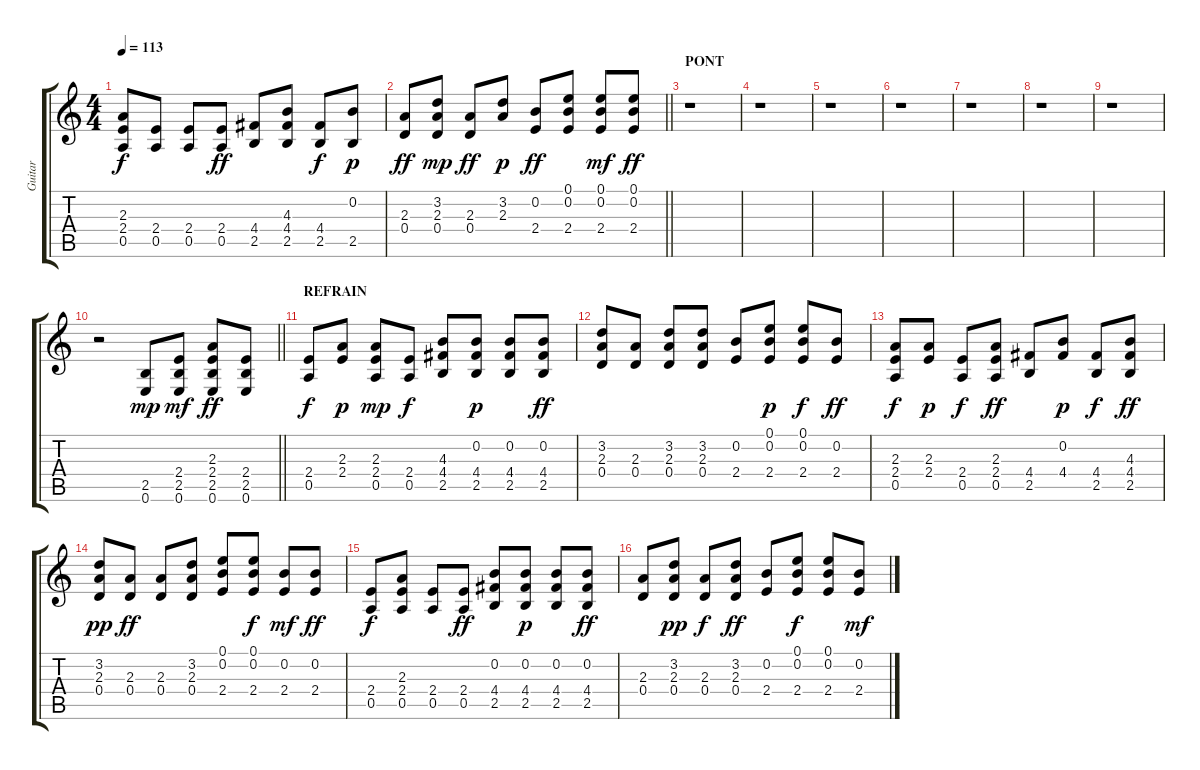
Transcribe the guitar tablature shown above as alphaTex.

\track ("Guitar" "Guitar") {instrument distortionguitar}
\staff {score tabs}
\tuning (E4 B3 G3 D3 A2 E2) {hide}
\ts (4 4)
\tempo 113
\clef g2
\ks c
(2.3 2.4 0.5).8{dy f} (2.4 0.5).8 (2.4 0.5).8 (2.4 0.5).8{dy ff} (4.4 2.5).8 (4.3 4.4 2.5).8 (4.4 2.5).8{dy f} (0.2 2.5).8{dy p} |
\barLineRight lightlight
(2.3 0.4).8{dy ff} (3.2 2.3 0.4).8{dy mp} (2.3 0.4).8{dy ff} (3.2 2.3).8{dy p} (0.2 2.4).8{dy ff} (0.1 0.2 2.4).8 (0.1 0.2 2.4).8{dy mf} (0.1 0.2 2.4).8{dy ff} |
\section ("" "PONT")
r.1 |
r.1 |
r.1 |
r.1 |
r.1 |
r.1 |
r.1 |
\barLineRight lightlight
r.2 (2.5 0.6).8{dy mp} (2.4 2.5 0.6).8{dy mf} (2.3 2.4 2.5 0.6).8{dy ff} (2.4 2.5 0.6).8 |
\section ("" "REFRAIN")
(2.4 0.5).8{dy f} (2.3 2.4).8{dy p} (2.3 2.4 0.5).8{dy mp} (2.4 0.5).8{dy f} (4.3 4.4 2.5).8 (0.2 4.4 2.5).8{dy p} (0.2 4.4 2.5).8 (0.2 4.4 2.5).8{dy ff} |
(3.2 2.3 0.4).8 (2.3 0.4).8 (3.2 2.3 0.4).8 (3.2 2.3 0.4).8 (0.2 2.4).8 (0.1 0.2 2.4).8{dy p} (0.1 0.2 2.4).8{dy f} (0.2 2.4).8{dy ff} |
(2.3 2.4 0.5).8{dy f} (2.3 2.4).8{dy p} (2.4 0.5).8{dy f} (2.3 2.4 0.5).8{dy ff} (4.4 2.5).8 (0.2 4.4).8{dy p} (4.4 2.5).8{dy f} (4.3 4.4 2.5).8{dy ff} |
(3.2 2.3 0.4).8{dy pp} (2.3 0.4).8{dy ff} (2.3 0.4).8 (3.2 2.3 0.4).8 (0.1 0.2 2.4).8 (0.1 0.2 2.4).8{dy f} (0.2 2.4).8{dy mf} (0.2 2.4).8{dy ff} |
(2.4 0.5).8{dy f} (2.3 2.4 0.5).8 (2.4 0.5).8 (2.4 0.5).8{dy ff} (0.2 4.4 2.5).8 (0.2 4.4 2.5).8{dy p} (0.2 4.4 2.5).8 (0.2 4.4 2.5).8{dy ff} |
(2.3 0.4).8 (3.2 2.3 0.4).8{dy pp} (2.3 0.4).8{dy f} (3.2 2.3 0.4).8{dy ff} (0.2 2.4).8 (0.1 0.2 2.4).8{dy f} (0.1 0.2 2.4).8 (0.2 2.4).8{dy mf}
